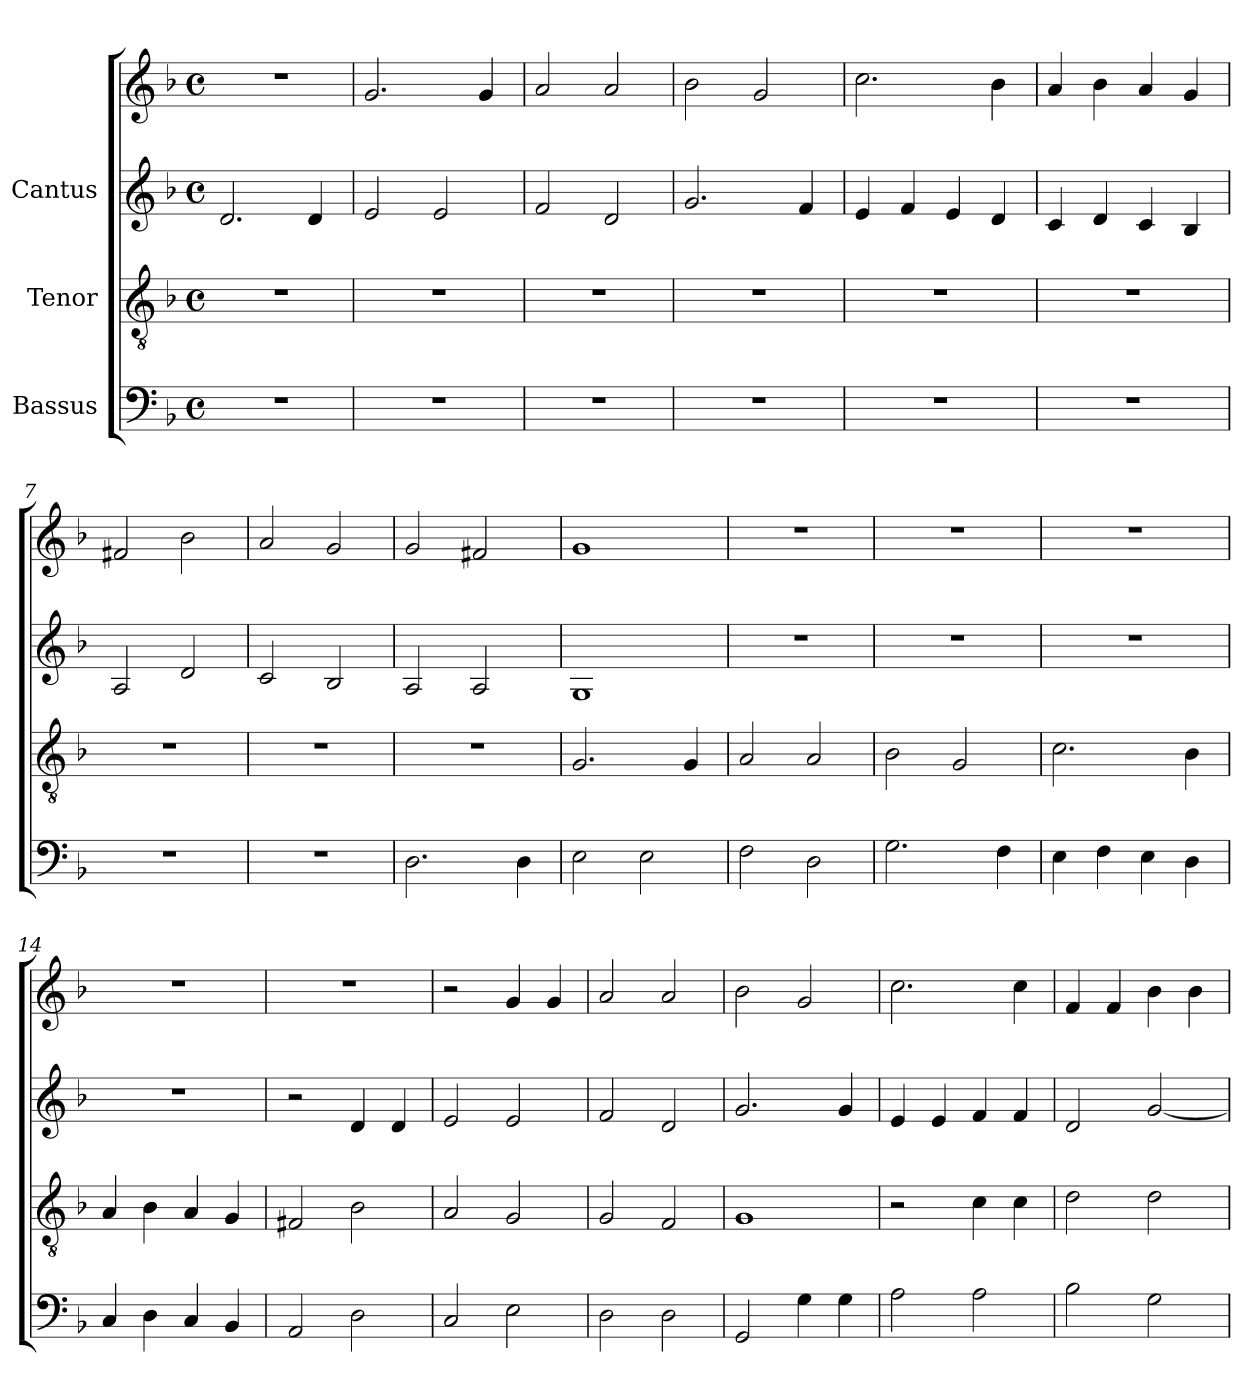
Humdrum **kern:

**kern	**kern	**kern	**kern
*part3	*part2	*part1	*part1
*staff4	*staff3	*staff2	*staff1
*I"Bassus	*I"Tenor	*I"Cantus	*
!!LO:PB:g=z
*stria5	*stria5	*stria5	*stria5
*clefF4	*clefGv2	*clefG2	*clefG2
*k[b-]	*k[b-]	*k[b-]	*k[b-]
*F:	*F:	*F:	*F:
*M4/4	*M4/4	*M4/4	*M4/4
*met(c)	*met(c)	*met(c)	*met(c)
*MM180	*MM180	*MM180	*MM180
=1	=1	=1	=1
1r	1r	2.d/	1r
.	.	4d/	.
=2	=2	=2	=2
1r	1r	2e/	2.g/
.	.	2e/	.
.	.	.	4g/
=3	=3	=3	=3
1r	1r	2f/	2a/
.	.	2d/	2a/
=4	=4	=4	=4
1r	1r	2.g/	2b-\
.	.	.	2g/
.	.	4f/	.
=5	=5	=5	=5
1r	1r	4e/	2.cc\
.	.	4f/	.
.	.	4e/	.
.	.	4d/	4b-\
=6	=6	=6	=6
1r	1r	4c/	4a/
.	.	4d/	4b-\
.	.	4c/	4a/
.	.	4B-/	4g/
=7	=7	=7	=7
1r	1r	2A/	2f#X/
.	.	2d/	2b-\
!!LO:LB:g=z
=8	=8	=8	=8
1r	1r	2c/	2a/
.	.	2B-/	2g/
=9	=9	=9	=9
2.D\	1r	2A/	2g/
.	.	2A/	2f#X/
4D\	.	.	.
=10	=10	=10	=10
2E\	2.G/	1G	1g
2E\	.	.	.
.	4G/	.	.
=11	=11	=11	=11
2F\	2A/	1r	1r
2D\	2A/	.	.
=12	=12	=12	=12
2.G\	2B-\	1r	1r
.	2G/	.	.
4F\	.	.	.
=13	=13	=13	=13
4E\	2.c\	1r	1r
4F\	.	.	.
4E\	.	.	.
4D\	4B-\	.	.
=14	=14	=14	=14
4C/	4A/	1r	1r
4D\	4B-\	.	.
4C/	4A/	.	.
4BB-/	4G/	.	.
=15	=15	=15	=15
2AA/	2F#X/	2r	1r
2D\	2B-\	4d/	.
.	.	4d/	.
!!LO:LB:g=z
=16	=16	=16	=16
2C/	2A/	2e/	2r
2E\	2G/	2e/	4g/
.	.	.	4g/
=17	=17	=17	=17
2D\	2G/	2f/	2a/
2D\	2F/	2d/	2a/
=18	=18	=18	=18
2GG/	1G	2.g/	2b-\
4G\	.	.	2g/
4G\	.	4g/	.
=19	=19	=19	=19
2A\	2r	4e/	2.cc\
.	.	4e/	.
2A\	4c\	4f/	.
.	4c\	4f/	4cc\
=20	=20	=20	=20
2B-\	2d\	2d/	4f/
.	.	.	4f/
2G\	2d\	[<2g/	4b-\
.	.	.	4b-\
=	=	=	=
*-	*-	*-	*-
